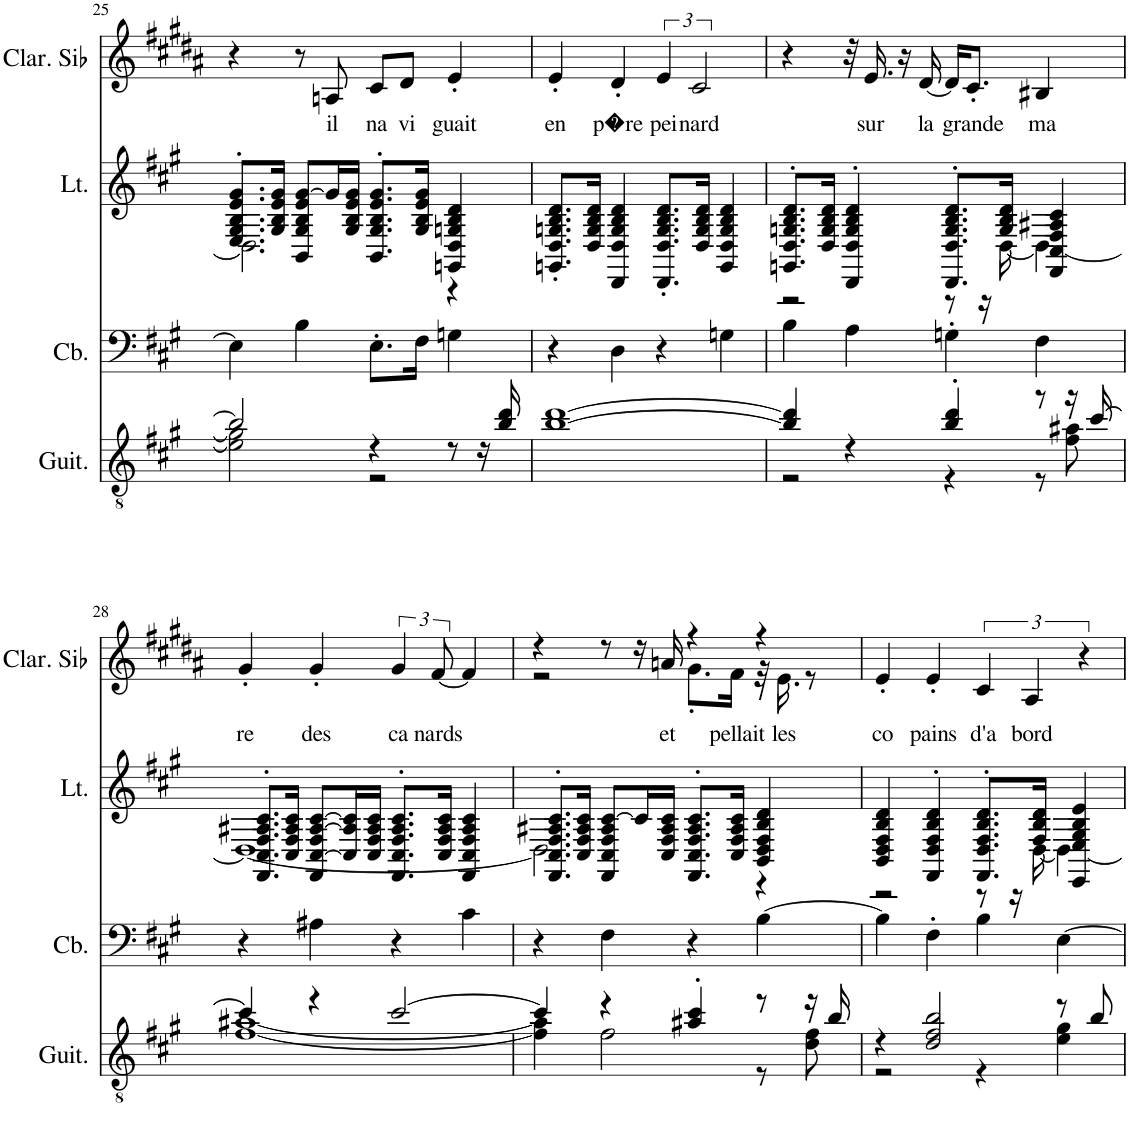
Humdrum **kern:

**kern	**kern	**kern	**kern	**text
*part4	*part3	*part2	*part1	*part1
*staff4	*staff3	*staff2	*staff1	*staff1
*I"Guitare acoustique, Gtr Jazz	*I"Contrebasse, CtreBass	*I"Luth, Gtr Acc	*I"Clarinette en Sib	*
*I'Guit.	*I'Cb.	*I'Lt.	*I'Clar. Sib	*
!!LO:PB:g=z
*clefGv2	*clefF4	*clefG2	*clefG2	*
*	*Trd7c12	*	*Trd1c2	*
*k[f#c#g#]	*k[f#c#g#]	*k[f#c#g#]	*k[f#c#g#d#a#]	*
*M4/4	*M4/4	*M4/4	*M4/4	*
=25	=25	=25	=25	=25
*^	*	*^	*	*
2b/]	2e\] 2g#\]	4E\]	8.E/' 8.G#/' 8.B/' 8.e/' 8.g#/'L	2.D\]	4r	.
.	.	.	16G#/ 16B/ 16e/ 16g#/Jk	.	.	.
.	.	4B\	8BB/ 8G#/ 8B/ 8e/ [8g#/L	.	8r	.
!	!	!	!	!	!	!LO:LY:b
.	.	.	16g#/L]	.	8An/	il
.	.	.	16G#/ 16B/ 16e/ 16g#/JJ	.	.	.
!	!	!	!	!	!	!LO:LY:b
4r	2r	8.E'\L	8.BB/' 8.G#/' 8.B/' 8.e/' 8.g#/'L	.	8c#/L	na
!	!	!	!	!	!	!LO:LY:b
.	.	.	.	.	8d#/J	vi
.	.	16F#\Jk	16G#/ 16B/ 16e/ 16g#/Jk	.	.	.
!	!	!	!	!	!	!LO:LY:b
8r	.	4Gn\	4GGn/ 4D/ 4Gn/ 4B/ 4d/	4r	4e'/	guait
16r	.	.	.	.	.	.
16b/ 16dd/	.	.	.	.	.	.
*v	*v	*	*v	*v	*	*
=26	=26	=26	=26	=26
!	!	!	!	!LO:LY:b
[1b [1dd	4r	8.GGn/' 8.D/' 8.Gn/' 8.B/' 8.d/'L	4e'/	en
.	.	16D/ 16G/ 16B/ 16d/Jk	.	.
!	!	!	!	!LO:LY:b
.	4D\	4DD/ 4D/ 4G/ 4B/ 4d/	4d#'/	p�re
!	!	!	!	!LO:LY:b
.	4r	8.DD/' 8.D/' 8.G/' 8.B/' 8.d/'L	6e/	pei
!	!	!	!	!LO:LY:b
.	.	.	3c#/	nard
.	.	16D/ 16G/ 16B/ 16d/Jk	.	.
.	4Gn\	4GG/ 4D/ 4G/ 4B/ 4d/	.	.
=27	=27	=27	=27	=27
*^	*	*^	*	*
4b/] 4dd/]	2r	4B\	8.GGn/' 8.D/' 8.Gn/' 8.B/' 8.d/'L	2r	4r	.
.	.	.	16D/ 16G/ 16B/ 16d/Jk	.	.	.
4r	.	4A\	4DD/' 4D/' 4G/' 4B/' 4d/'	.	32r	.
!	!	!	!	!	!	!LO:LY:b
.	.	.	.	.	16.e/	sur
.	.	.	.	.	16r	.
!	!	!	!	!	!	!LO:LY:b
.	.	.	.	.	[16d#/	la
4b/' 4dd/'	4r	4Gn'\	8.DD/' 8.D/' 8.G/' 8.B/' 8.d/'L	8r	16d#/KL]	.
!	!	!	!	!	!	!LO:LY:b
.	.	.	.	.	8.c#'/J	grande
.	.	.	.	16r	.	.
.	.	.	16G/ 16B/ 16d/Jk	[16D\	.	.
!	!	!	!	!	!	!LO:LY:b
8r	8r	4F#\	4FF#/ 4C#/ 4F#/ 4A#X/ 4c#/	4D\_	4B#X/	ma
16r	8f#\ 8a#X\	.	.	.	.	.
[16cc#/	.	.	.	.	.	.
!!LO:LB:g=z
=28	=28	=28	=28	=28	=28	=28
!	!	!	!	!	!	!LO:LY:b
4cc#/]	[1f# [1a#X	4r	8.FF#/' 8.C#/' 8.F#/' 8.A#X/' 8.c#/'L	1D_	4g#'/	re
.	.	.	16C#/ 16F#/ 16A#/ 16c#/Jk	.	.	.
!	!	!	!	!	!	!LO:LY:b
4r	.	4A#X\	8FF#/ [8C#/ 8F#/ [8A#/ [8c#/L	.	4g#'/	des
.	.	.	16C#/] 16A#/] 16c#/]L	.	.	.
.	.	.	16C#/ 16F#/ 16A#/ 16c#/JJ	.	.	.
!	!	!	!	!	!	!LO:LY:b
[2cc#/	.	4r	8.FF#/' 8.C#/' 8.F#/' 8.A#/' 8.c#/'L	.	6g#/	ca
!	!	!	!	!	!	!LO:LY:b
.	.	.	.	.	[12f#/	nards
.	.	.	16C#/ 16F#/ 16A#/ 16c#/Jk	.	.	.
.	.	4c#\	4FF#/ 4C#/ 4F#/ 4A#/ 4c#/	.	4f#/]	.
=29	=29	=29	=29	=29	=29	=29
*	*	*	*	*	*^	*
4cc#/]	4f#\] 4a#\]	4r	8.FF#/' 8.C#/' 8.F#/' 8.A#X/' 8.c#/'L	2.D\]	4r	2r	.
.	.	.	16C#/ 16F#/ 16A#/ 16c#/Jk	.	.	.	.
4r	2f#\	4F#\	8FF#/ 8C#/ 8F#/ 8A#/ [8c#/L	.	8r	.	.
.	.	.	16c#/L]	.	16r	.	.
!	!	!	!	!	!	!	!LO:LY:b
.	.	.	16C#/ 16F#/ 16A#/ 16c#/JJ	.	16an/	.	et
4a#X/' 4cc#/'	.	4r	8.FF#/' 8.C#/' 8.F#/' 8.A#/' 8.c#/'L	.	4r	8.g#'\L	.
!	!	!	!	!	!	!	!LO:LY:b
.	.	.	16C#/ 16F#/ 16A#/ 16c#/Jk	.	.	16f#\Jk	pellait
8r	8r	[4B\	4BB/ 4D/ 4F#/ 4B/ 4d/	4r	4r	32r	.
!	!	!	!	!	!	!	!LO:LY:b
.	.	.	.	.	.	16.e\	les
16r	8d\ 8f#\	.	.	.	.	8r	.
16b/	.	.	.	.	.	.	.
*	*	*	*	*	*v	*v	*
=30	=30	=30	=30	=30	=30	=30
!	!	!	!	!	!	!LO:LY:b
4r	2r	4B\]	4BB/ 4D/ 4F#/ 4B/ 4d/	2r	4e'/	co
!	!	!	!	!	!	!LO:LY:b
2d/ 2f#/ 2b/	.	4F#'\	4FF#/' 4D/' 4F#/' 4B/' 4d/'	.	4e'/	pains
!	!	!	!	!	!	!LO:LY:b
.	4r	4B\	8.FF#/' 8.D/' 8.F#/' 8.B/' 8.d/'L	8r	6c#/	d'a
.	.	.	.	16r	.	.
!	!	!	!	!	!	!LO:LY:b
.	.	.	.	.	6A#/	bord
.	.	.	16F#/ 16B/ 16d/Jk	[16D\	.	.
8r	4e\ 4g#\	[4E\	4EE/ 4E/ 4G#/ 4B/ 4e/	4D\_	.	.
.	.	.	.	.	6r	.
8b/	.	.	.	.	.	.
*v	*v	*	*v	*v	*	*
=	=	=	=	=
*-	*-	*-	*-	*-
